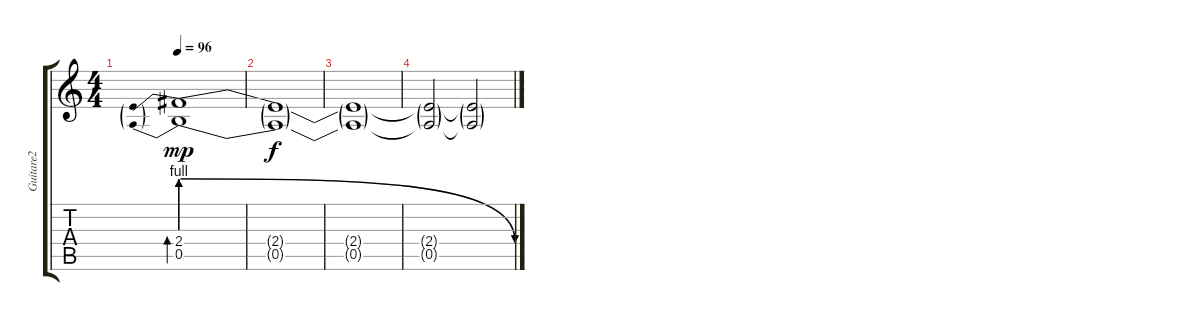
\track ("Guitare2" "Guitare2") {instrument distortionguitar}
\staff {score tabs}
\tuning (E4 B3 G3 D3 A2 E2) {hide}
\ts (4 4)
\tempo 96
\clef g2
\ks c
(2.4{be (prebendrelease 0 4 60 0)} 0.5{be (prebendrelease 0 4 60 0)}).1{bd 60 dy mp} |
(2.4{t} 0.5{t}).1{dy f volume 11} |
(2.4{t} 0.5{t}).1{volume 9} |
(2.4{t} 0.5{t}).2{volume 0} (2.4{t} 0.5{t}).2
